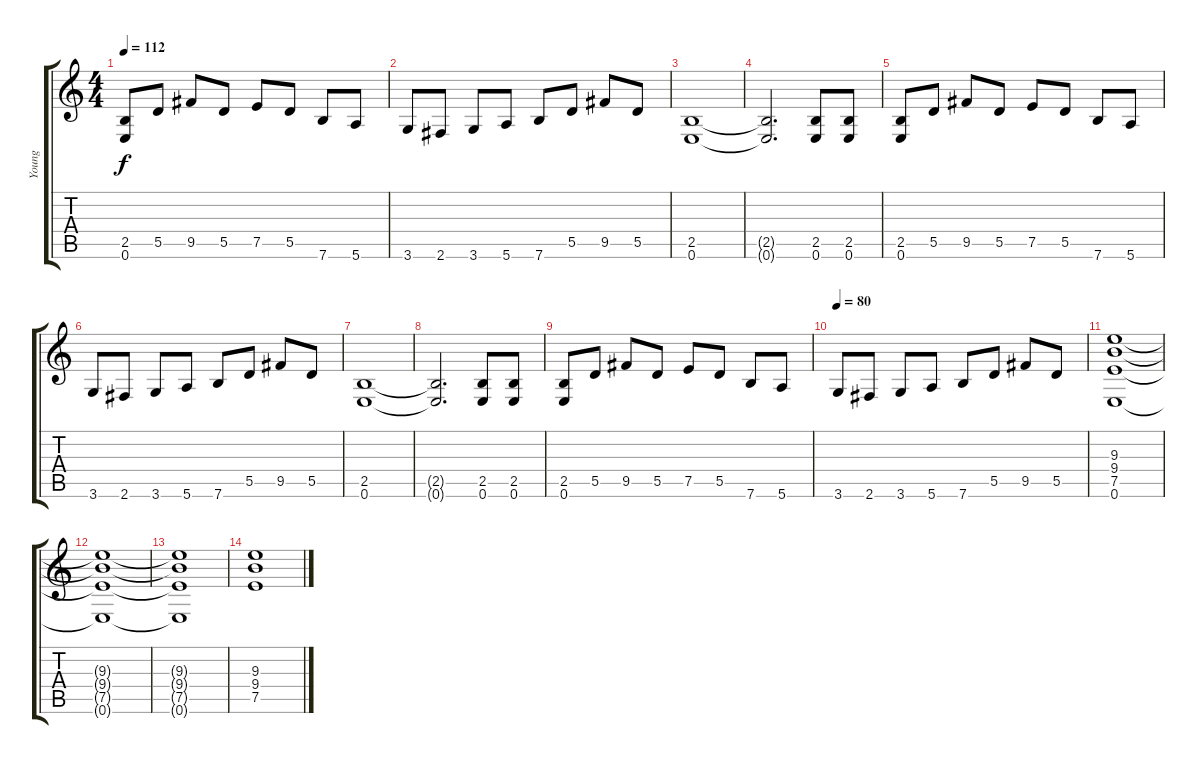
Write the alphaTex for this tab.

\track ("Young" "Young") {instrument distortionguitar}
\staff {score tabs}
\tuning (E4 B3 G3 D3 A2 E2) {hide}
\ts (4 4)
\tempo 112
\clef g2
\ks c
(2.5 0.6).8{dy f} 5.5.8 9.5.8 5.5.8 7.5.8 5.5.8 7.6.8 5.6.8 |
3.6.8 2.6.8 3.6.8 5.6.8 7.6.8 5.5.8 9.5.8 5.5.8 |
(2.5 0.6).1 |
(2.5{t} 0.6{t}).2{d} (2.5 0.6).8 (2.5 0.6).8 |
(2.5 0.6).8 5.5.8 9.5.8 5.5.8 7.5.8 5.5.8 7.6.8 5.6.8 |
3.6.8 2.6.8 3.6.8 5.6.8 7.6.8 5.5.8 9.5.8 5.5.8 |
(2.5 0.6).1 |
(2.5{t} 0.6{t}).2{d} (2.5 0.6).8 (2.5 0.6).8 |
(2.5 0.6).8 5.5.8 9.5.8 5.5.8 7.5.8 5.5.8 7.6.8 5.6.8 |
\tempo 80
3.6.8 2.6.8 3.6.8 5.6.8 7.6.8 5.5.8 9.5.8 5.5.8 |
(9.3 9.4 7.5 0.6).1 |
(9.3{t} 9.4{t} 7.5{t} 0.6{t}).1 |
(9.3{t} 9.4{t} 7.5{t} 0.6{t}).1 |
(9.3 9.4 7.5).1
